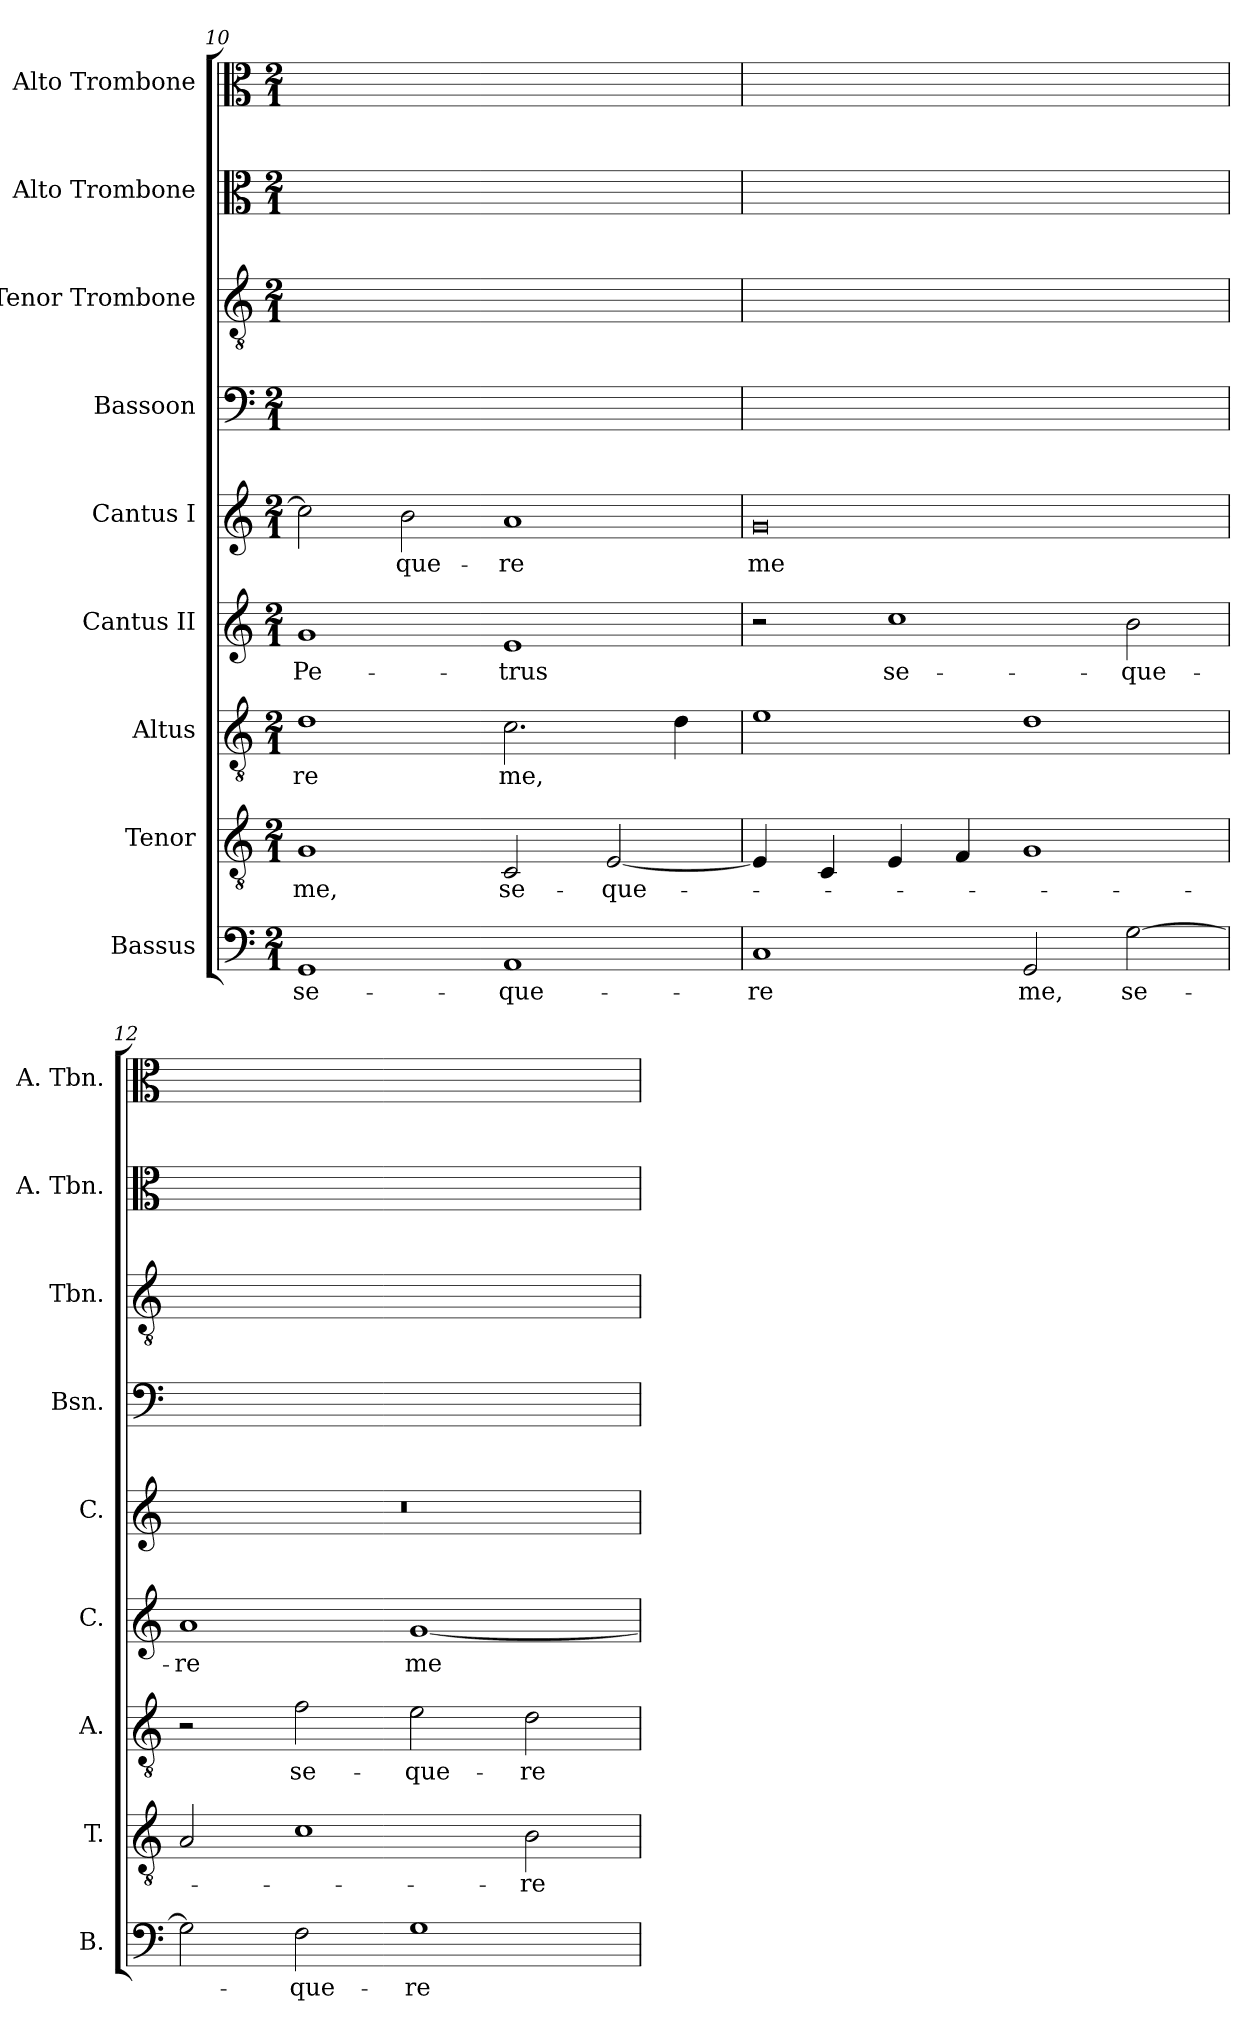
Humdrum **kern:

**kern	**text	**kern	**text	**kern	**text	**kern	**text	**kern	**text	**kern	**text	**kern	**text	**kern	**text	**kern	**text
*part9	*part9	*part8	*part8	*part7	*part7	*part6	*part6	*part5	*part5	*part4	*part4	*part3	*part3	*part2	*part2	*part1	*part1
*staff9	*staff9	*staff8	*staff8	*staff7	*staff7	*staff6	*staff6	*staff5	*staff5	*staff4	*staff4	*staff3	*staff3	*staff2	*staff2	*staff1	*staff1
*I"Bassus	*	*I"Tenor	*	*I"Altus	*	*I"Cantus II	*	*I"Cantus I	*	*I"Bassoon	*	*I"Tenor Trombone	*	*I"Alto Trombone	*	*I"Alto Trombone	*
*I'B.	*	*I'T.	*	*I'A.	*	*I'C.	*	*I'C.	*	*I'Bsn.	*	*I'Tbn.	*	*I'A. Tbn.	*	*I'A. Tbn.	*
*clefF4	*	*clefGv2	*	*clefGv2	*	*clefG2	*	*clefG2	*	*clefF4	*	*clefGv2	*	*clefC3	*	*clefC3	*
*	*	*ITrd7c12	*	*ITrd7c12	*	*	*	*	*	*	*	*	*	*	*	*	*
*k[]	*	*k[]	*	*k[]	*	*k[]	*	*k[]	*	*k[]	*	*k[]	*	*k[]	*	*k[]	*
*C:	*	*C:	*	*C:	*	*C:	*	*C:	*	*C:	*	*C:	*	*C:	*	*C:	*
*M2/1	*	*M2/1	*	*M2/1	*	*M2/1	*	*M2/1	*	*M2/1	*	*M2/1	*	*M2/1	*	*M2/1	*
=10	=10	=10	=10	=10	=10	=10	=10	=10	=10	=10	=10	=10	=10	=10	=10	=10	=10
!	!LO:LY:b	!	!LO:LY:b	!	!LO:LY:b	!	!LO:LY:b	!	!	!	!	!	!	!	!	!	!
1GG	se-	1GG	me,	1D	-re	1g	Pe-	2cc\]	.	1GGyy	se-	1GGyy	me,	1gyy	Pe-	2cc\yy]	.
!	!	!	!	!	!	!	!	!	!LO:LY:b	!	!	!	!	!	!	!	!
.	.	.	.	.	.	.	.	2b\	-que-	.	.	.	.	.	.	2b\yy	-que-
!	!LO:LY:b	!	!LO:LY:b	!	!LO:LY:b	!	!LO:LY:b	!	!LO:LY:b	!	!	!	!	!	!	!	!
1AA	-que-	2CC/	se-	2.C\	me,	1e	-trus	1a	-re	1AAyy	-que-	2CC/yy	se-	1eyy	-trus	1ayy	-re
!	!	!	!LO:LY:b	!	!	!	!	!	!	!	!	!	!	!	!	!	!
.	.	[<2EE/	-que-	.	.	.	.	.	.	.	.	[<2EE/yy	-que-	.	.	.	.
.	.	.	.	4D\	.	.	.	.	.	.	.	.	.	.	.	.	.
!!LO:PB:g=z
=11	=11	=11	=11	=11	=11	=11	=11	=11	=11	=11	=11	=11	=11	=11	=11	=11	=11
!	!LO:LY:b	!	!	!	!	!	!	!	!LO:LY:b	!	!	!	!	!	!	!	!
1C	-re	4EE/]	.	1E	.	2r	.	0g	me	1Cyy	-re	4EE/yy]	.	2ryy	.	0gyy	me
.	.	4CC/	.	.	.	.	.	.	.	.	.	4CC/yy	.	.	.	.	.
!	!	!	!	!	!	!	!LO:LY:b	!	!	!	!	!	!	!	!	!	!
.	.	4EE/	.	.	.	1cc	se-	.	.	.	.	4EE/yy	.	1ccyy	se-	.	.
.	.	4FF/	.	.	.	.	.	.	.	.	.	4FF/yy	.	.	.	.	.
!	!LO:LY:b	!	!	!	!	!	!	!	!	!	!	!	!	!	!	!	!
2GG/	me,	1GG	.	1D	.	.	.	.	.	2GG/yy	me,	1GGyy	.	.	.	.	.
!	!LO:LY:b	!	!	!	!	!	!LO:LY:b	!	!	!	!	!	!	!	!	!	!
[>2G\	se-	.	.	.	.	2b\	-que-	.	.	[>2G\yy	se-	.	.	2b\yy	-que-	.	.
=12	=12	=12	=12	=12	=12	=12	=12	=12	=12	=12	=12	=12	=12	=12	=12	=12	=12
!	!	!	!	!	!	!	!LO:LY:b	!LO:N:vis=1	!	!	!	!	!	!	!	!	!
2G\]	.	2AA/	.	2r	.	1a	-re	0r	.	2G\yy]	.	2AA/yy	.	1ayy	-re	0ryy	.
!	!LO:LY:b	!	!	!	!LO:LY:b	!	!	!	!	!	!	!	!	!	!	!	!
2F\	-que-	1C	.	2F\	se-	.	.	.	.	2F\yy	-que-	1Cyy	.	.	.	.	.
!	!LO:LY:b	!	!	!	!LO:LY:b	!	!LO:LY:b	!	!	!	!	!	!	!	!	!	!
1G	-re-	.	.	2E\	-que-	[<1g	me	.	.	1Gyy	-re-	.	.	[>1gyy	me	.	.
!	!	!	!LO:LY:b	!	!LO:LY:b	!	!	!	!	!	!	!	!	!	!	!	!
.	.	2BB\	-re	2D\	-re	.	.	.	.	.	.	2BB/yy	-re	.	.	.	.
=	=	=	=	=	=	=	=	=	=	=	=	=	=	=	=	=	=
*-	*-	*-	*-	*-	*-	*-	*-	*-	*-	*-	*-	*-	*-	*-	*-	*-	*-
